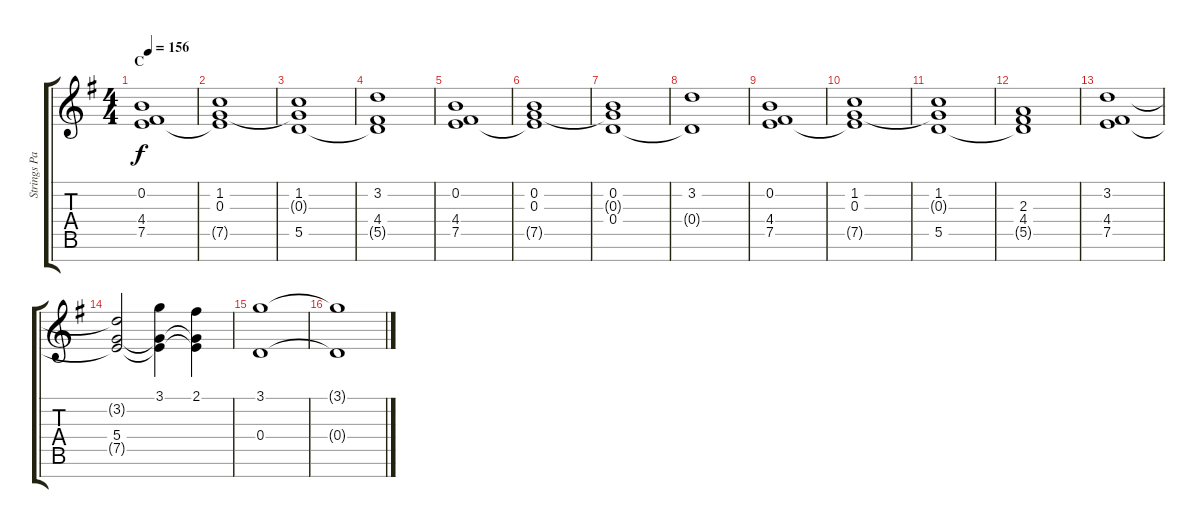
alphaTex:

\track ("Strings Pad I" "Strings Pa") {instrument stringensemble1}
\staff {score tabs}
\tuning (E5 B4 G4 D4 A3 E3 B2) {hide}
\ts (4 4)
\section ("" "C")
\tempo 156
\clef g2
\ks g
(0.2 4.4 7.5).1{dy f} |
(1.2 0.3 7.5{t}).1 |
(1.2 0.3{t} 5.5).1 |
(3.2 4.4 5.5{t}).1 |
(0.2 4.4 7.5).1 |
(0.2 0.3 7.5{t}).1 |
(0.2 0.3{t} 0.4).1 |
(3.2 0.4{t}).1 |
(0.2 4.4 7.5).1 |
(1.2 0.3 7.5{t}).1 |
(1.2 0.3{t} 5.5).1 |
(2.3 4.4 5.5{t}).1 |
(3.2 4.4 7.5).1 |
(3.2{t} 5.4 7.5{t}).2 (3.1 5.4{t} 7.5{t}).4 (2.1 5.4{t} 7.5{t}).4 |
(3.1 0.4).1 |
(3.1{t} 0.4{t}).1
